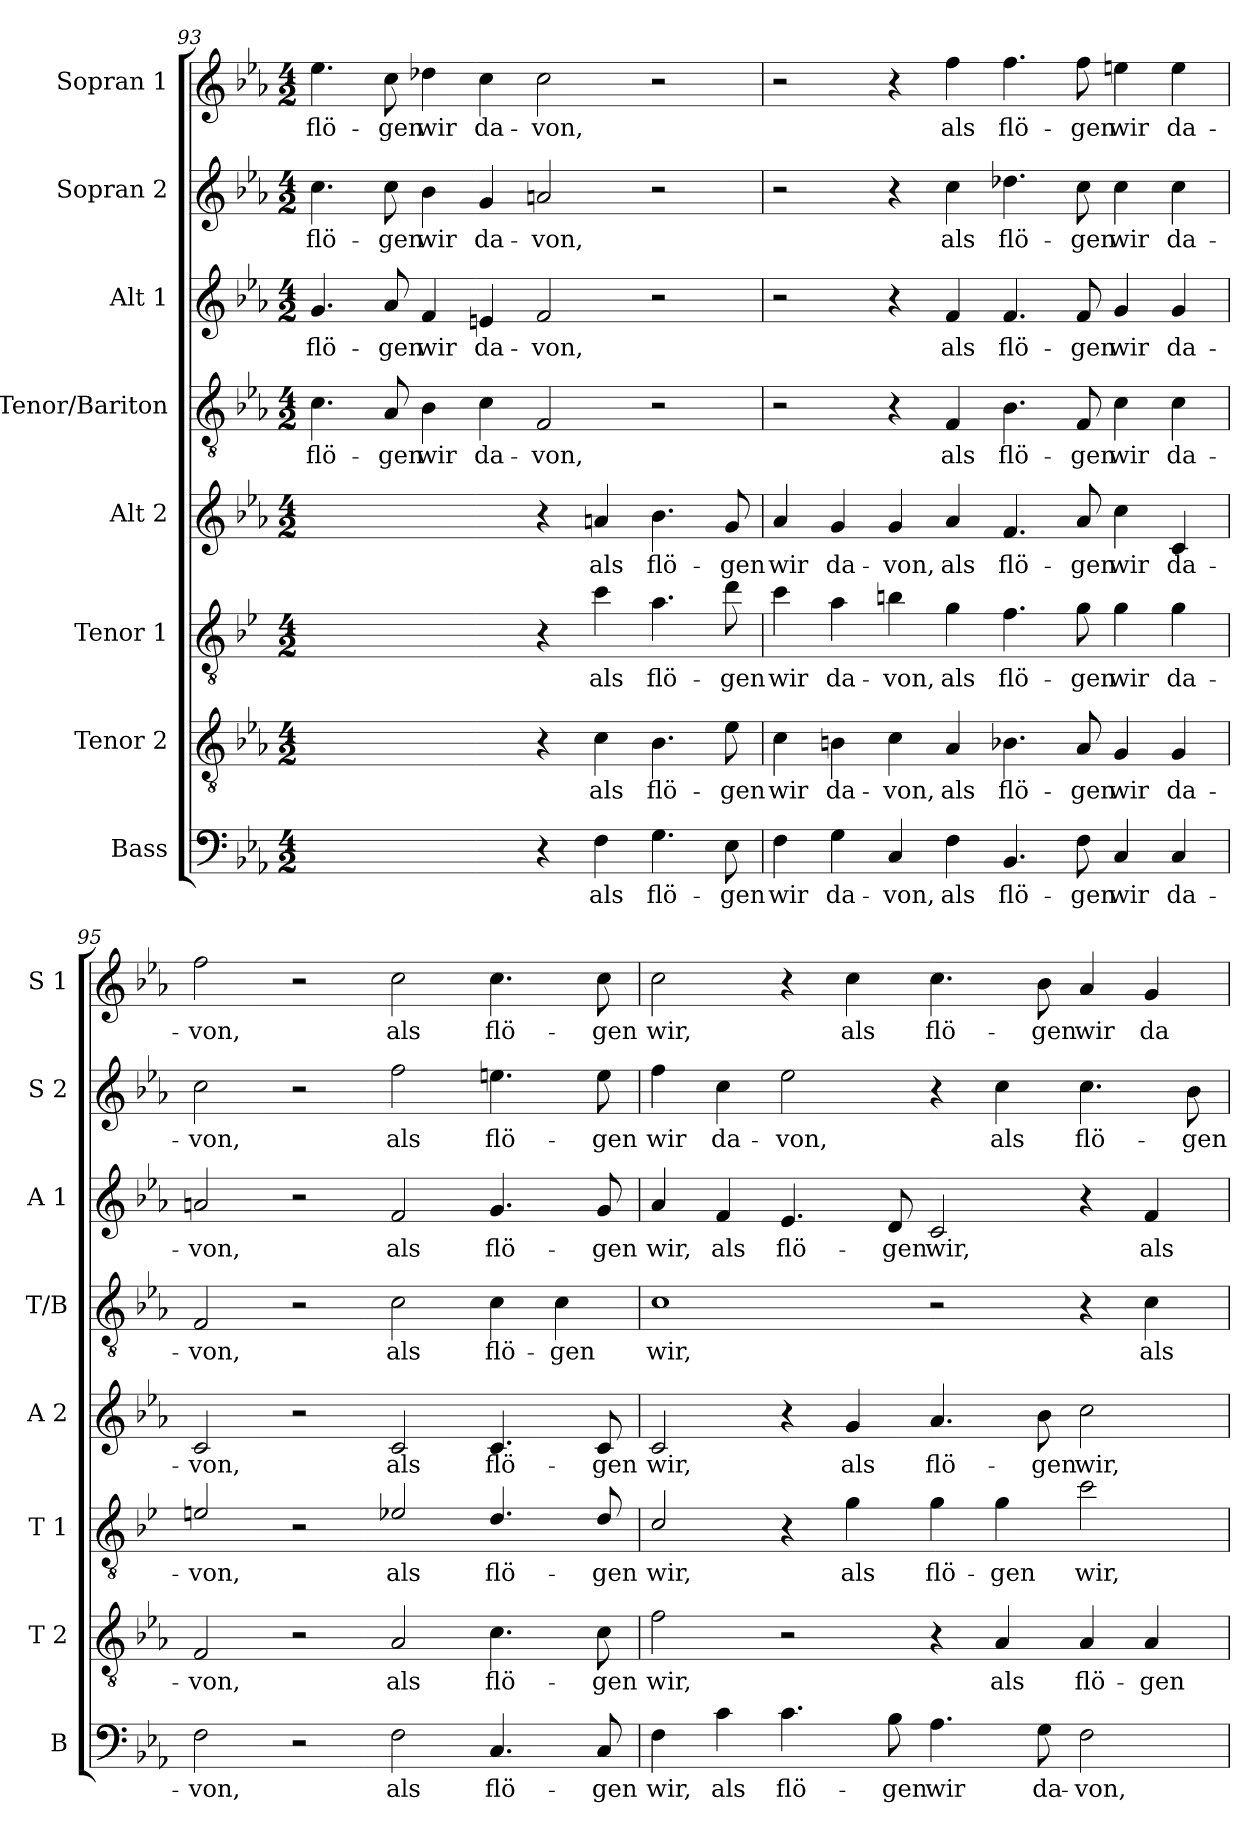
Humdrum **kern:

**kern	**text	**kern	**text	**kern	**text	**kern	**text	**kern	**text	**kern	**text	**kern	**text	**kern	**text
*part8	*part8	*part7	*part7	*part6	*part6	*part5	*part5	*part4	*part4	*part3	*part3	*part2	*part2	*part1	*part1
*staff8	*staff8	*staff7	*staff7	*staff6	*staff6	*staff5	*staff5	*staff4	*staff4	*staff3	*staff3	*staff2	*staff2	*staff1	*staff1
*I"Bass	*	*I"Tenor 2	*	*I"Tenor 1	*	*I"Alt 2	*	*I"Tenor/Bariton	*	*I"Alt 1	*	*I"Sopran 2	*	*I"Sopran 1	*
*I'B	*	*I'T 2	*	*I'T 1	*	*I'A 2	*	*I'T/B	*	*I'A 1	*	*I'S 2	*	*I'S 1	*
!!LO:LB:g=z
*clefF4	*	*clefGv2	*	*clefGv2	*	*clefG2	*	*clefGv2	*	*clefG2	*	*clefG2	*	*clefG2	*
*	*	*	*	*ITrd4c7	*	*	*	*	*	*	*	*	*	*	*
*k[b-e-a-]	*	*k[b-e-a-]	*	*k[b-e-a-]	*	*k[b-e-a-]	*	*k[b-e-a-]	*	*k[b-e-a-]	*	*k[b-e-a-]	*	*k[b-e-a-]	*
*M4/2	*	*M4/2	*	*M4/2	*	*M4/2	*	*M4/2	*	*M4/2	*	*M4/2	*	*M4/2	*
=93	=93	=93	=93	=93	=93	=93	=93	=93	=93	=93	=93	=93	=93	=93	=93
!	!	!	!	!	!	!	!	!	!LO:LY:b	!	!LO:LY:b	!	!LO:LY:b	!	!LO:LY:b
2ryy	.	2ryy	.	2ryy	.	2ryy	.	4.c\	flö-	4.g/	flö-	4.cc\	flö-	4.ee-\	flö-
!	!	!	!	!	!	!	!	!	!LO:LY:b	!	!LO:LY:b	!	!LO:LY:b	!	!LO:LY:b
.	.	.	.	.	.	.	.	8A-/	gen	8a-/	gen	8cc\	gen	8cc\	gen
!	!	!	!	!	!	!	!	!	!LO:LY:b	!	!LO:LY:b	!	!LO:LY:b	!	!LO:LY:b
2ryy	.	2ryy	.	2ryy	.	2ryy	.	4B-\	wir	4f/	wir	4b-\	wir	4dd-X\	wir
!	!	!	!	!	!	!	!	!	!LO:LY:b	!	!LO:LY:b	!	!LO:LY:b	!	!LO:LY:b
.	.	.	.	.	.	.	.	4c\	da-	4en/	da-	4g/	da-	4cc\	da-
!	!	!	!	!	!	!	!	!	!LO:LY:b	!	!LO:LY:b	!	!LO:LY:b	!	!LO:LY:b
4r	.	4r	.	4r	.	4r	.	2F/	von,	2f/	von,	2an/	von,	2cc\	von,
!	!LO:LY:b	!	!LO:LY:b	!	!LO:LY:b	!	!LO:LY:b	!	!	!	!	!	!	!	!
4F\	als	4c\	als	4f\	als	4an/	als	.	.	.	.	.	.	.	.
!	!LO:LY:b	!	!LO:LY:b	!	!LO:LY:b	!	!LO:LY:b	!	!	!	!	!	!	!	!
4.G\	flö-	4.B-\	flö-	4.d\	flö-	4.b-\	flö-	2r	.	2r	.	2r	.	2r	.
!	!LO:LY:b	!	!LO:LY:b	!	!LO:LY:b	!	!LO:LY:b	!	!	!	!	!	!	!	!
8E-\	gen	8e-\	gen	8g\	gen	8g/	gen	.	.	.	.	.	.	.	.
=94	=94	=94	=94	=94	=94	=94	=94	=94	=94	=94	=94	=94	=94	=94	=94
!	!LO:LY:b	!	!LO:LY:b	!	!LO:LY:b	!	!LO:LY:b	!	!	!	!	!	!	!	!
4F\	wir	4c\	wir	4f\	wir	4a-/	wir	2r	.	2r	.	2r	.	2r	.
!	!LO:LY:b	!	!LO:LY:b	!	!LO:LY:b	!	!LO:LY:b	!	!	!	!	!	!	!	!
4G\	da-	4Bn\	da-	4d\	da-	4g/	da-	.	.	.	.	.	.	.	.
!	!LO:LY:b	!	!LO:LY:b	!	!LO:LY:b	!	!LO:LY:b	!	!	!	!	!	!	!	!
4C/	von,	4c\	von,	4en\	von,	4g/	von,	4r	.	4r	.	4r	.	4r	.
!	!LO:LY:b	!	!LO:LY:b	!	!LO:LY:b	!	!LO:LY:b	!	!LO:LY:b	!	!LO:LY:b	!	!LO:LY:b	!	!LO:LY:b
4F\	als	4A-/	als	4c\	als	4a-/	als	4F/	als	4f/	als	4cc\	als	4ff\	als
!	!LO:LY:b	!	!LO:LY:b	!	!LO:LY:b	!	!LO:LY:b	!	!LO:LY:b	!	!LO:LY:b	!	!LO:LY:b	!	!LO:LY:b
4.BB-/	flö-	4.B-X\	flö-	4.B-\	flö-	4.f/	flö-	4.B-\	flö-	4.f/	flö-	4.dd-X\	flö-	4.ff\	flö-
!	!LO:LY:b	!	!LO:LY:b	!	!LO:LY:b	!	!LO:LY:b	!	!LO:LY:b	!	!LO:LY:b	!	!LO:LY:b	!	!LO:LY:b
8F\	gen	8A-/	gen	8c\	gen	8a-/	gen	8F/	gen	8f/	gen	8cc\	gen	8ff\	gen
!	!LO:LY:b	!	!LO:LY:b	!	!LO:LY:b	!	!LO:LY:b	!	!LO:LY:b	!	!LO:LY:b	!	!LO:LY:b	!	!LO:LY:b
4C/	wir	4G/	wir	4c\	wir	4cc\	wir	4c\	wir	4g/	wir	4cc\	wir	4een\	wir
!	!LO:LY:b	!	!LO:LY:b	!	!LO:LY:b	!	!LO:LY:b	!	!LO:LY:b	!	!LO:LY:b	!	!LO:LY:b	!	!LO:LY:b
4C/	da-	4G/	da-	4c\	da-	4c/	da-	4c\	da-	4g/	da-	4cc\	da-	4ee\	da-
=95	=95	=95	=95	=95	=95	=95	=95	=95	=95	=95	=95	=95	=95	=95	=95
!	!LO:LY:b	!	!LO:LY:b	!	!LO:LY:b	!	!LO:LY:b	!	!LO:LY:b	!	!LO:LY:b	!	!LO:LY:b	!	!LO:LY:b
2F\	von,	2F/	von,	2An/	von,	2c/	von,	2F/	von,	2an/	von,	2cc\	von,	2ff\	von,
2r	.	2r	.	2r	.	2r	.	2r	.	2r	.	2r	.	2r	.
!	!LO:LY:b	!	!LO:LY:b	!	!LO:LY:b	!	!LO:LY:b	!	!LO:LY:b	!	!LO:LY:b	!	!LO:LY:b	!	!LO:LY:b
2F\	als	2A-/	als	2A-X/	als	2c/	als	2c\	als	2f/	als	2ff\	als	2cc\	als
!	!LO:LY:b	!	!LO:LY:b	!	!LO:LY:b	!	!LO:LY:b	!	!LO:LY:b	!	!LO:LY:b	!	!LO:LY:b	!	!LO:LY:b
4.C/	flö-	4.c\	flö-	4.G/	flö-	4.c/	flö-	4c\	flö-	4.g/	flö-	4.een\	flö-	4.cc\	flö-
!	!	!	!	!	!	!	!	!	!LO:LY:b	!	!	!	!	!	!
.	.	.	.	.	.	.	.	4c\	gen	.	.	.	.	.	.
!	!LO:LY:b	!	!LO:LY:b	!	!LO:LY:b	!	!LO:LY:b	!	!	!	!LO:LY:b	!	!LO:LY:b	!	!LO:LY:b
8C/	gen	8c\	gen	8G/	gen	8c/	gen	.	.	8g/	gen	8ee\	gen	8cc\	gen
!!LO:PB:g=z
=96	=96	=96	=96	=96	=96	=96	=96	=96	=96	=96	=96	=96	=96	=96	=96
!	!LO:LY:b	!	!LO:LY:b	!	!LO:LY:b	!	!LO:LY:b	!	!LO:LY:b	!	!LO:LY:b	!	!LO:LY:b	!	!LO:LY:b
4F\	wir,	2f\	wir,	2F/	wir,	2c/	wir,	1c	wir,	4a-/	wir,	4ff\	wir	2cc\	wir,
!	!LO:LY:b	!	!	!	!	!	!	!	!	!	!LO:LY:b	!	!LO:LY:b	!	!
4c\	als	.	.	.	.	.	.	.	.	4f/	als	4cc\	da-	.	.
!	!LO:LY:b	!	!	!	!	!	!	!	!	!	!LO:LY:b	!	!LO:LY:b	!	!
4.c\	flö-	2r	.	4r	.	4r	.	.	.	4.e-/	flö-	2ee-\	von,	4r	.
!	!	!	!	!	!LO:LY:b	!	!LO:LY:b	!	!	!	!	!	!	!	!LO:LY:b
.	.	.	.	4c\	als	4g/	als	.	.	.	.	.	.	4cc\	als
!	!LO:LY:b	!	!	!	!	!	!	!	!	!	!LO:LY:b	!	!	!	!
8B-\	gen	.	.	.	.	.	.	.	.	8d/	gen	.	.	.	.
!	!LO:LY:b	!	!	!	!LO:LY:b	!	!LO:LY:b	!	!	!	!LO:LY:b	!	!	!	!LO:LY:b
4.A-\	wir	4r	.	4c\	flö-	4.a-/	flö-	2r	.	2c/	wir,	4r	.	4.cc\	flö-
!	!	!	!LO:LY:b	!	!LO:LY:b	!	!	!	!	!	!	!	!LO:LY:b	!	!
.	.	4A-/	als	4c\	gen	.	.	.	.	.	.	4cc\	als	.	.
!	!LO:LY:b	!	!	!	!	!	!LO:LY:b	!	!	!	!	!	!	!	!LO:LY:b
8G\	da-	.	.	.	.	8b-\	gen	.	.	.	.	.	.	8b-\	gen
!	!LO:LY:b	!	!LO:LY:b	!	!LO:LY:b	!	!LO:LY:b	!	!	!	!	!	!LO:LY:b	!	!LO:LY:b
2F\	von,	4A-/	flö-	2f\	wir,	2cc\	wir,	4r	.	4r	.	4.cc\	flö-	4a-/	wir
!	!	!	!LO:LY:b	!	!	!	!	!	!LO:LY:b	!	!LO:LY:b	!	!	!	!LO:LY:b
.	.	4A-/	gen	.	.	.	.	4c\	als	4f/	als	.	.	4g/	da-
!	!	!	!	!	!	!	!	!	!	!	!	!	!LO:LY:b	!	!
.	.	.	.	.	.	.	.	.	.	.	.	8b-\	gen	.	.
=	=	=	=	=	=	=	=	=	=	=	=	=	=	=	=
*-	*-	*-	*-	*-	*-	*-	*-	*-	*-	*-	*-	*-	*-	*-	*-
